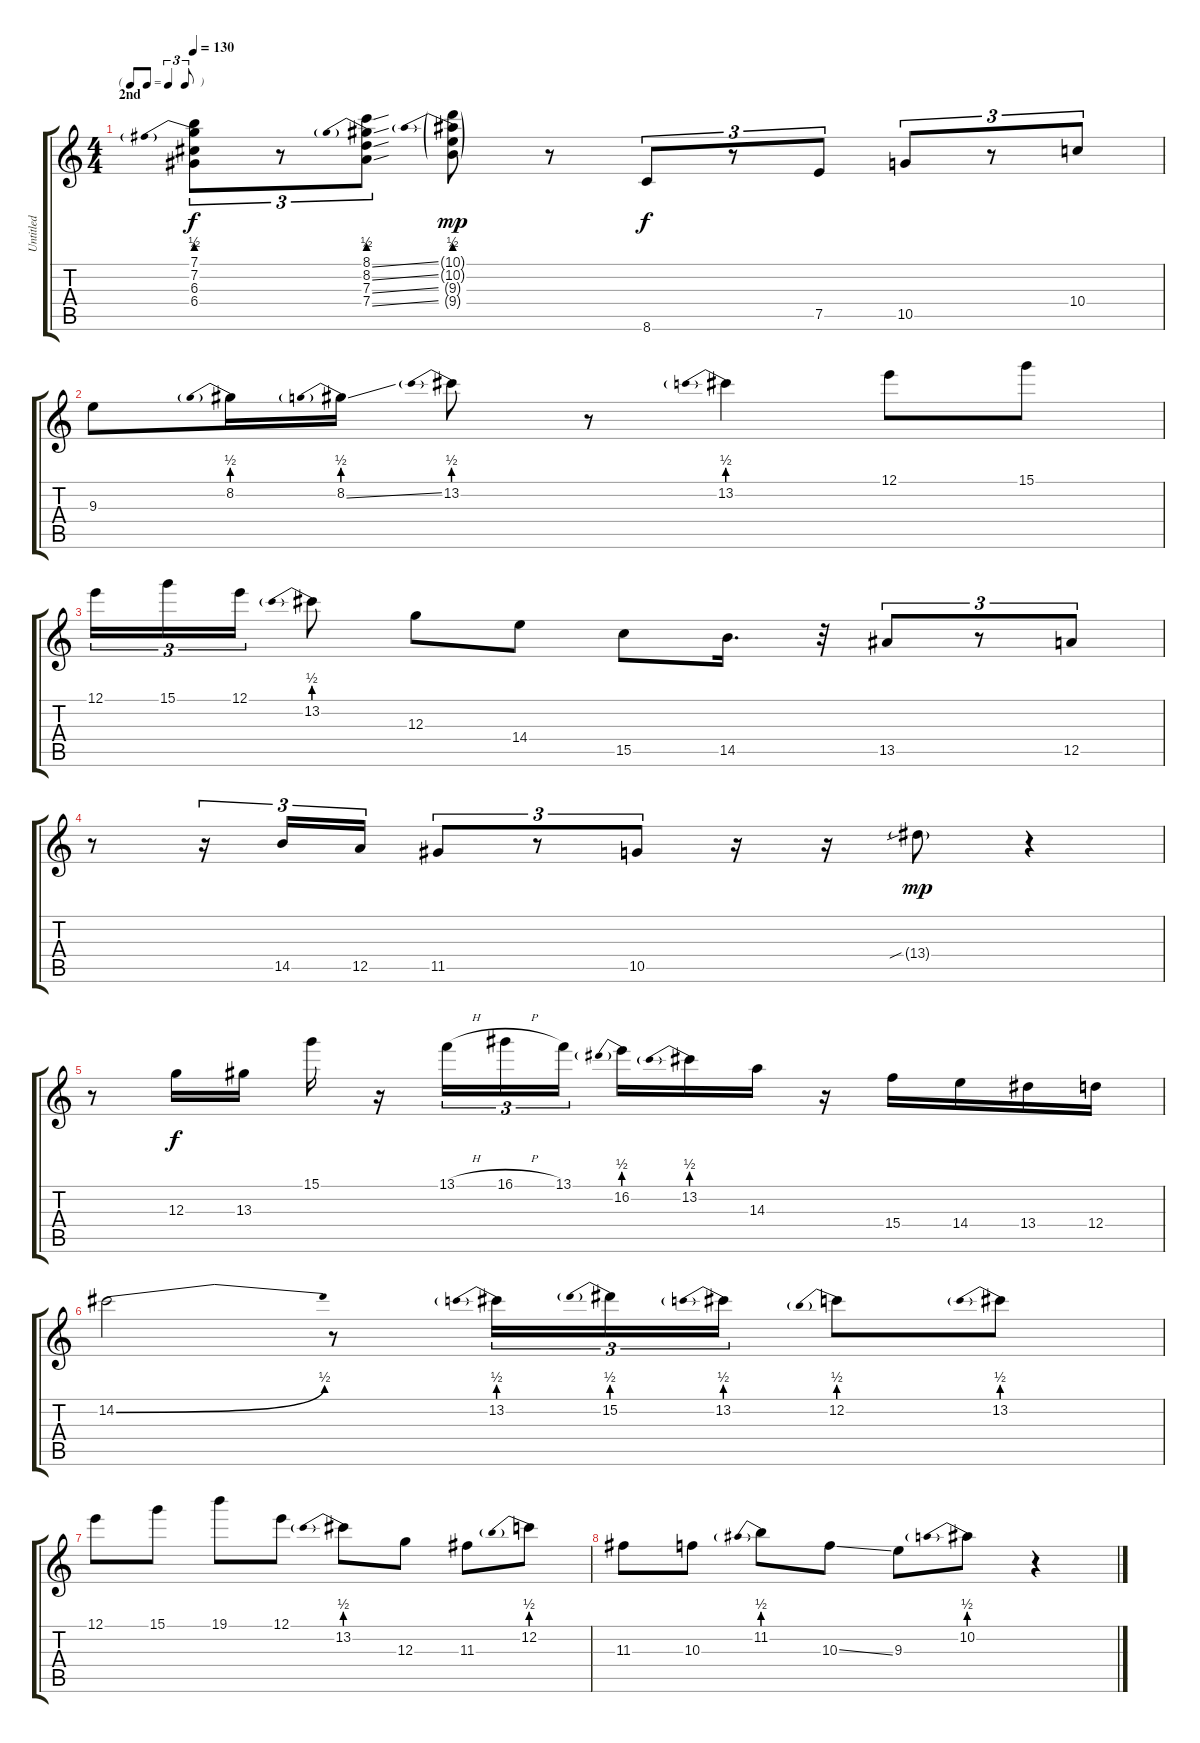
\track ("Untitled" "Untitled") {instrument acousticguitarsteel}
\staff {score tabs}
\tuning (E4 B3 G3 D3 A2 E2) {hide}
\ts (4 4)
\tf triplet8th
\section ("" "2nd")
\tempo 130
\clef g2
\ks c
(7.1 7.2{be (prebend 0 2 60 2)} 6.3 6.4).8{tu (3 2) dy f} r.8{tu (3 2)} (8.1{ss} 8.2{be (prebend 0 2 60 2) ss} 7.3{ss} 7.4{ss}).8{tu (3 2)} (10.1{g} 10.2{be (prebend 0 2 60 2) g} 9.3{g} 9.4{g}).8{dy mp} r.8 8.6.8{tu (3 2) dy f} r.8{tu (3 2)} 7.5.8{tu (3 2)} 10.5.8{tu (3 2)} r.8{tu (3 2)} 10.4.8{tu (3 2)} |
9.3.8 8.2{be (prebend 0 2 60 2)}.16 8.2{be (prebend 0 2 60 2) ss}.16 13.2{be (prebend 0 2 60 2)}.8 r.8 13.2{be (prebend 0 2 60 2)}.4 12.1.8 15.1.8 |
12.1.16{tu (3 2)} 15.1.16{tu (3 2)} 12.1.16{tu (3 2)} 13.2{be (prebend 0 2 60 2)}.8 12.3.8 14.4.8 15.5.8 14.5.16{d} r.32 13.5.8{tu (3 2)} r.8{tu (3 2)} 12.5.8{tu (3 2)} |
r.8 r.16{tu (3 2)} 14.5.16{tu (3 2)} 12.5.16{tu (3 2)} 11.5.8{tu (3 2)} r.8{tu (3 2)} 10.5.8{tu (3 2)} r.16 r.16 13.4{sib g}.8{dy mp} r.4 |
r.8 12.3.16{dy f} 13.3.16 15.1.16 r.16 13.1{h}.16{tu (3 2)} 16.1{h}.16{tu (3 2)} 13.1.16{tu (3 2)} 16.2{be (prebend 0 2 60 2)}.16 13.2{be (prebend 0 2 60 2)}.16 14.3.16 r.16 15.4.16 14.4.16 13.4.16 12.4.16 |
14.2{be (bend 0 0 60 2)}.2 r.8 13.2{be (prebend 0 2 60 2)}.16{tu (3 2)} 15.2{be (prebend 0 2 60 2)}.16{tu (3 2)} 13.2{be (prebend 0 2 60 2)}.16{tu (3 2)} 12.2{be (prebend 0 2 60 2)}.8 13.2{be (prebend 0 2 60 2)}.8 |
12.1.8 15.1.8 19.1.8 12.1.8 13.2{be (prebend 0 2 60 2)}.8 12.3.8 11.3.8 12.2{be (prebend 0 2 60 2)}.8 |
11.3.8 10.3.8 11.2{be (prebend 0 2 60 2)}.8 10.3{ss}.8 9.3.8 10.2{be (prebend 0 2 60 2)}.8 r.4
